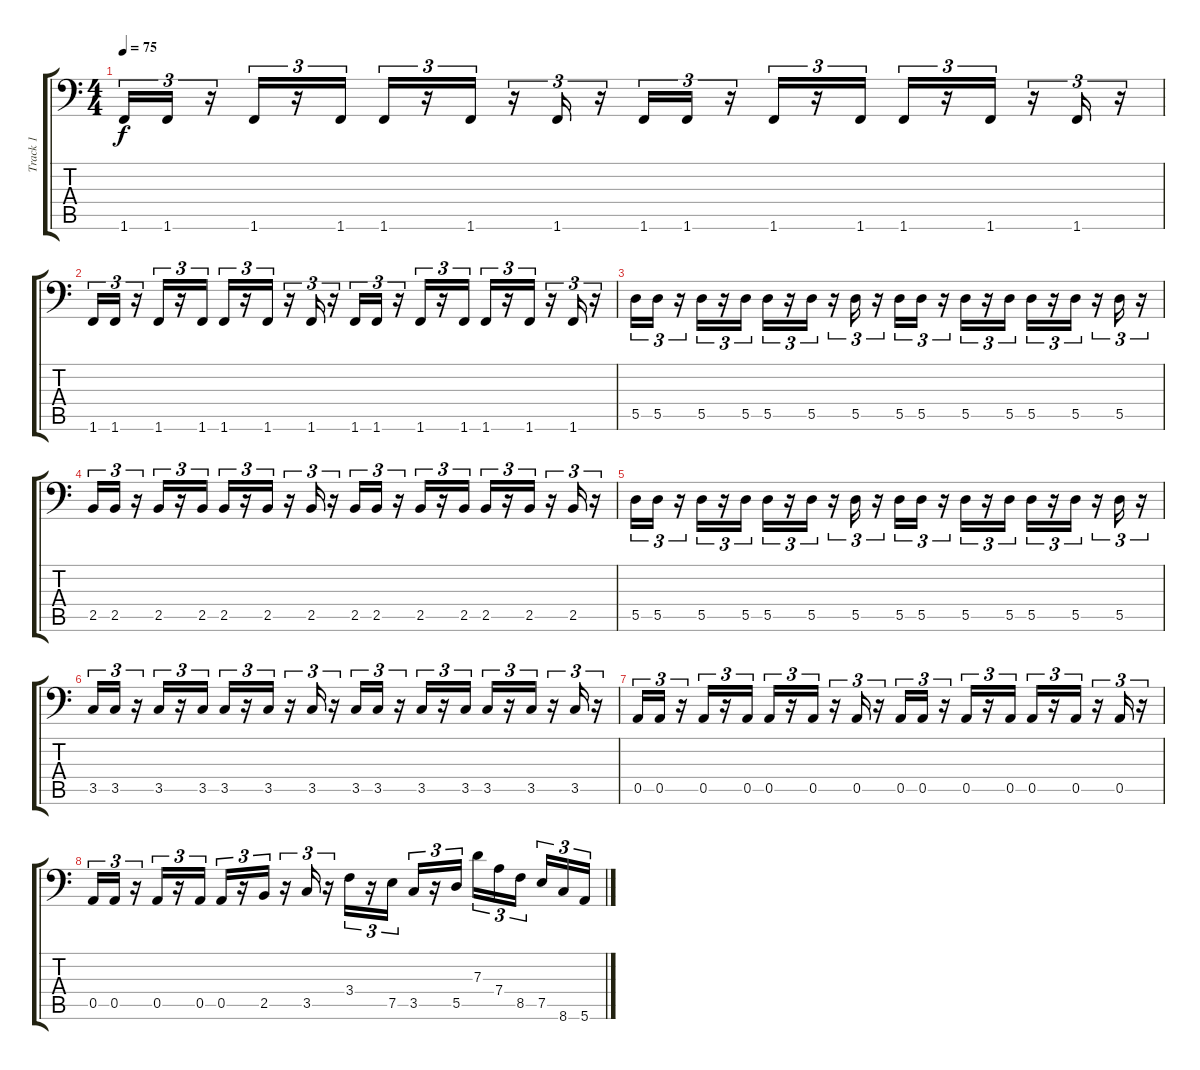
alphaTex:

\track ("Track 1" "Track 1") {instrument synthbass1}
\staff {score tabs}
\tuning (E3 B2 G2 D2 A1 E1) {hide}
\ts (4 4)
\tempo 75
\clef f4
\ks c
1.6.16{tu (3 2) dy f} 1.6.16{tu (3 2)} r.16{tu (3 2)} 1.6.16{tu (3 2)} r.16{tu (3 2)} 1.6.16{tu (3 2)} 1.6.16{tu (3 2)} r.16{tu (3 2)} 1.6.16{tu (3 2)} r.16{tu (3 2)} 1.6.16{tu (3 2)} r.16{tu (3 2)} 1.6.16{tu (3 2)} 1.6.16{tu (3 2)} r.16{tu (3 2)} 1.6.16{tu (3 2)} r.16{tu (3 2)} 1.6.16{tu (3 2)} 1.6.16{tu (3 2)} r.16{tu (3 2)} 1.6.16{tu (3 2)} r.16{tu (3 2)} 1.6.16{tu (3 2)} r.16{tu (3 2)} |
1.6.16{tu (3 2)} 1.6.16{tu (3 2)} r.16{tu (3 2)} 1.6.16{tu (3 2)} r.16{tu (3 2)} 1.6.16{tu (3 2)} 1.6.16{tu (3 2)} r.16{tu (3 2)} 1.6.16{tu (3 2)} r.16{tu (3 2)} 1.6.16{tu (3 2)} r.16{tu (3 2)} 1.6.16{tu (3 2)} 1.6.16{tu (3 2)} r.16{tu (3 2)} 1.6.16{tu (3 2)} r.16{tu (3 2)} 1.6.16{tu (3 2)} 1.6.16{tu (3 2)} r.16{tu (3 2)} 1.6.16{tu (3 2)} r.16{tu (3 2)} 1.6.16{tu (3 2)} r.16{tu (3 2)} |
5.5.16{tu (3 2)} 5.5.16{tu (3 2)} r.16{tu (3 2)} 5.5.16{tu (3 2)} r.16{tu (3 2)} 5.5.16{tu (3 2)} 5.5.16{tu (3 2)} r.16{tu (3 2)} 5.5.16{tu (3 2)} r.16{tu (3 2)} 5.5.16{tu (3 2)} r.16{tu (3 2)} 5.5.16{tu (3 2)} 5.5.16{tu (3 2)} r.16{tu (3 2)} 5.5.16{tu (3 2)} r.16{tu (3 2)} 5.5.16{tu (3 2)} 5.5.16{tu (3 2)} r.16{tu (3 2)} 5.5.16{tu (3 2)} r.16{tu (3 2)} 5.5.16{tu (3 2)} r.16{tu (3 2)} |
2.5.16{tu (3 2)} 2.5.16{tu (3 2)} r.16{tu (3 2)} 2.5.16{tu (3 2)} r.16{tu (3 2)} 2.5.16{tu (3 2)} 2.5.16{tu (3 2)} r.16{tu (3 2)} 2.5.16{tu (3 2)} r.16{tu (3 2)} 2.5.16{tu (3 2)} r.16{tu (3 2)} 2.5.16{tu (3 2)} 2.5.16{tu (3 2)} r.16{tu (3 2)} 2.5.16{tu (3 2)} r.16{tu (3 2)} 2.5.16{tu (3 2)} 2.5.16{tu (3 2)} r.16{tu (3 2)} 2.5.16{tu (3 2)} r.16{tu (3 2)} 2.5.16{tu (3 2)} r.16{tu (3 2)} |
5.5.16{tu (3 2)} 5.5.16{tu (3 2)} r.16{tu (3 2)} 5.5.16{tu (3 2)} r.16{tu (3 2)} 5.5.16{tu (3 2)} 5.5.16{tu (3 2)} r.16{tu (3 2)} 5.5.16{tu (3 2)} r.16{tu (3 2)} 5.5.16{tu (3 2)} r.16{tu (3 2)} 5.5.16{tu (3 2)} 5.5.16{tu (3 2)} r.16{tu (3 2)} 5.5.16{tu (3 2)} r.16{tu (3 2)} 5.5.16{tu (3 2)} 5.5.16{tu (3 2)} r.16{tu (3 2)} 5.5.16{tu (3 2)} r.16{tu (3 2)} 5.5.16{tu (3 2)} r.16{tu (3 2)} |
3.5.16{tu (3 2)} 3.5.16{tu (3 2)} r.16{tu (3 2)} 3.5.16{tu (3 2)} r.16{tu (3 2)} 3.5.16{tu (3 2)} 3.5.16{tu (3 2)} r.16{tu (3 2)} 3.5.16{tu (3 2)} r.16{tu (3 2)} 3.5.16{tu (3 2)} r.16{tu (3 2)} 3.5.16{tu (3 2)} 3.5.16{tu (3 2)} r.16{tu (3 2)} 3.5.16{tu (3 2)} r.16{tu (3 2)} 3.5.16{tu (3 2)} 3.5.16{tu (3 2)} r.16{tu (3 2)} 3.5.16{tu (3 2)} r.16{tu (3 2)} 3.5.16{tu (3 2)} r.16{tu (3 2)} |
0.5.16{tu (3 2)} 0.5.16{tu (3 2)} r.16{tu (3 2)} 0.5.16{tu (3 2)} r.16{tu (3 2)} 0.5.16{tu (3 2)} 0.5.16{tu (3 2)} r.16{tu (3 2)} 0.5.16{tu (3 2)} r.16{tu (3 2)} 0.5.16{tu (3 2)} r.16{tu (3 2)} 0.5.16{tu (3 2)} 0.5.16{tu (3 2)} r.16{tu (3 2)} 0.5.16{tu (3 2)} r.16{tu (3 2)} 0.5.16{tu (3 2)} 0.5.16{tu (3 2)} r.16{tu (3 2)} 0.5.16{tu (3 2)} r.16{tu (3 2)} 0.5.16{tu (3 2)} r.16{tu (3 2)} |
0.5.16{tu (3 2)} 0.5.16{tu (3 2)} r.16{tu (3 2)} 0.5.16{tu (3 2)} r.16{tu (3 2)} 0.5.16{tu (3 2)} 0.5.16{tu (3 2)} r.16{tu (3 2)} 2.5.16{tu (3 2)} r.16{tu (3 2)} 3.5.16{tu (3 2)} r.16{tu (3 2)} 3.4.16{tu (3 2)} r.16{tu (3 2)} 7.5.16{tu (3 2)} 3.5.16{tu (3 2)} r.16{tu (3 2)} 5.5.16{tu (3 2)} 7.3.16{tu (3 2)} 7.4.16{tu (3 2)} 8.5.16{tu (3 2)} 7.5.16{tu (3 2)} 8.6.16{tu (3 2)} 5.6.16{tu (3 2)}
